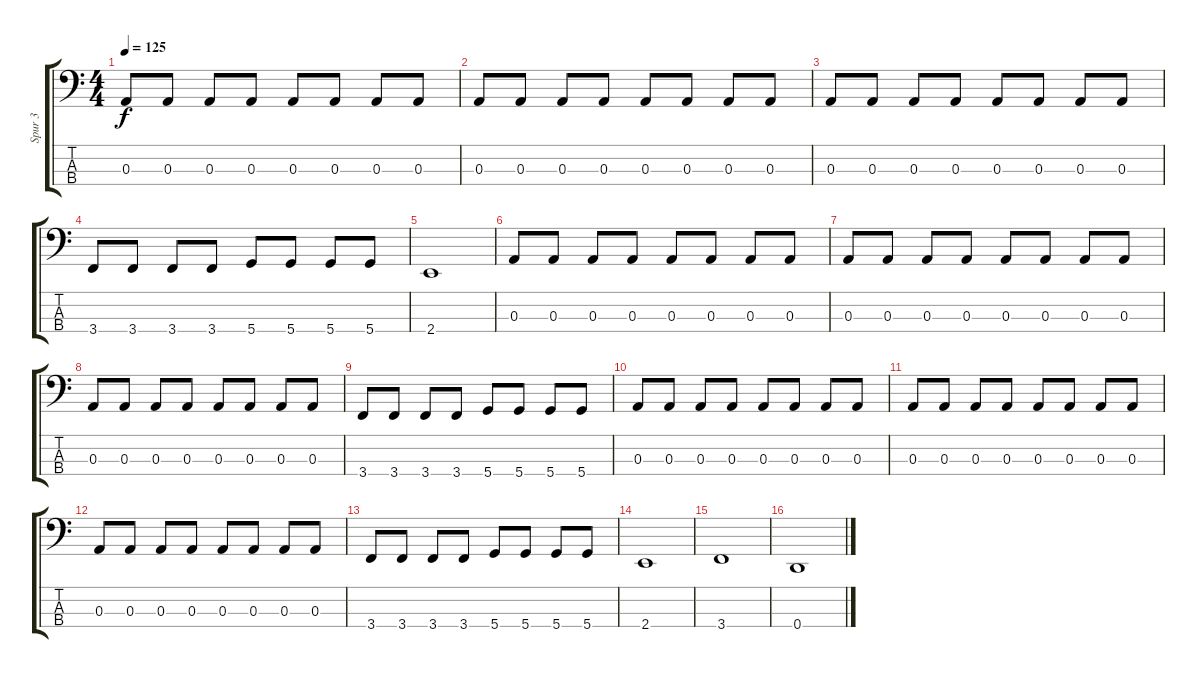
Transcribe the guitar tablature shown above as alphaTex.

\track ("Spur 3" "Spur 3") {instrument electricbassfinger}
\staff {score tabs}
\tuning (G2 D2 A1 D1) {hide}
\ts (4 4)
\tempo 125
\clef f4
\ks c
0.3.8{dy f} 0.3.8 0.3.8 0.3.8 0.3.8 0.3.8 0.3.8 0.3.8 |
0.3.8 0.3.8 0.3.8 0.3.8 0.3.8 0.3.8 0.3.8 0.3.8 |
0.3.8 0.3.8 0.3.8 0.3.8 0.3.8 0.3.8 0.3.8 0.3.8 |
3.4.8 3.4.8 3.4.8 3.4.8 5.4.8 5.4.8 5.4.8 5.4.8 |
2.4.1 |
0.3.8 0.3.8 0.3.8 0.3.8 0.3.8 0.3.8 0.3.8 0.3.8 |
0.3.8 0.3.8 0.3.8 0.3.8 0.3.8 0.3.8 0.3.8 0.3.8 |
0.3.8 0.3.8 0.3.8 0.3.8 0.3.8 0.3.8 0.3.8 0.3.8 |
3.4.8 3.4.8 3.4.8 3.4.8 5.4.8 5.4.8 5.4.8 5.4.8 |
0.3.8 0.3.8 0.3.8 0.3.8 0.3.8 0.3.8 0.3.8 0.3.8 |
0.3.8 0.3.8 0.3.8 0.3.8 0.3.8 0.3.8 0.3.8 0.3.8 |
0.3.8 0.3.8 0.3.8 0.3.8 0.3.8 0.3.8 0.3.8 0.3.8 |
3.4.8 3.4.8 3.4.8 3.4.8 5.4.8 5.4.8 5.4.8 5.4.8 |
2.4.1 |
3.4.1 |
0.4.1
